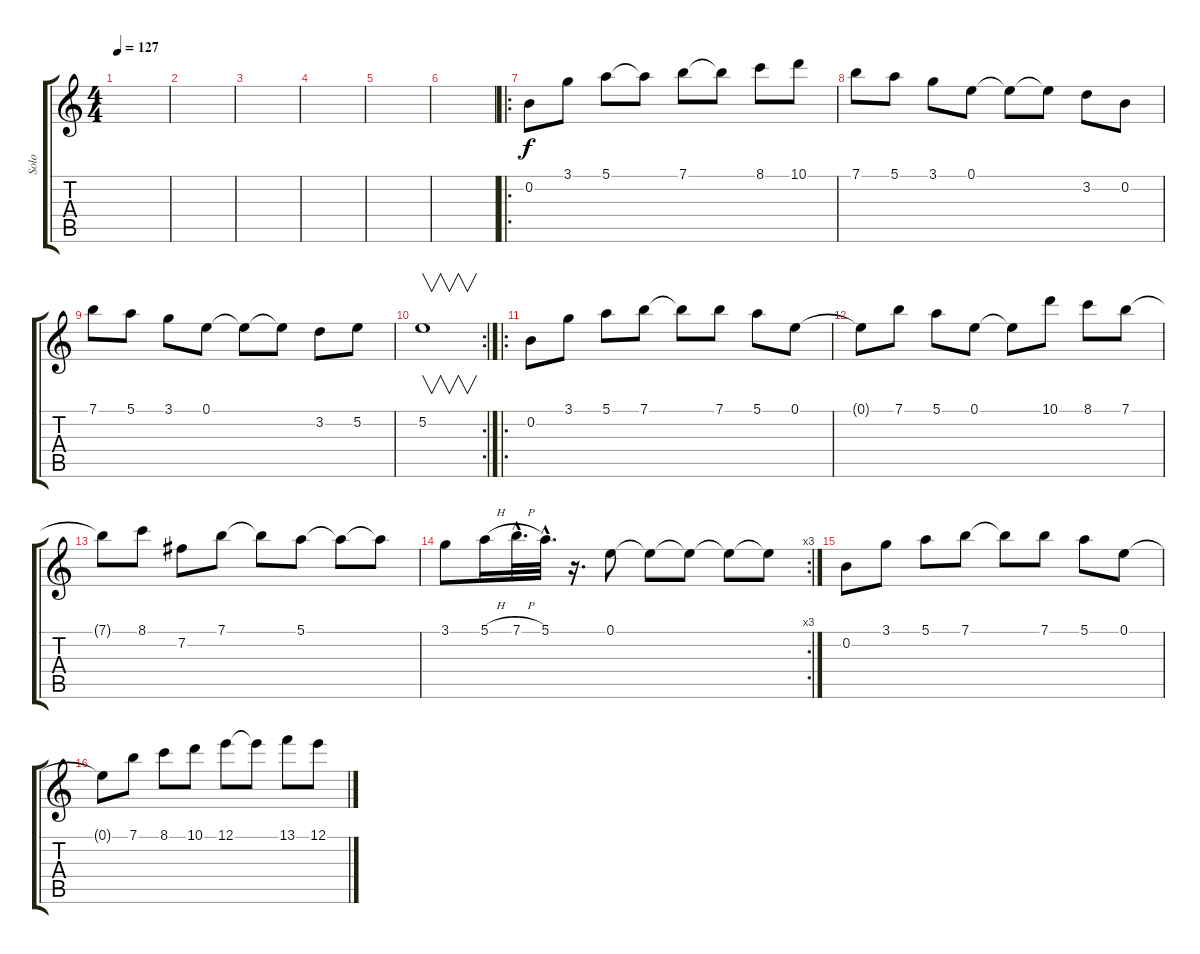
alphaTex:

\track ("Solo" "Solo") {instrument overdrivenguitar}
\staff {score tabs}
\tuning (E4 B3 G3 D3 A2 E2) {hide}
\ts (4 4)
\tempo 127
\clef g2
\ks c
|
|
|
|
|
|
\ro
0.2.8 3.1.8 5.1.8 5.1{t}.8 7.1.8 7.1{t}.8 8.1.8 10.1.8 |
7.1.8 5.1.8 3.1.8 0.1.8 0.1{t}.8 0.1{t}.8 3.2.8 0.2.8 |
7.1.8 5.1.8 3.1.8 0.1.8 0.1{t}.8 0.1{t}.8 3.2.8 5.2.8 |
\rc 2
5.2.1{v} |
\ro
0.2.8 3.1.8 5.1.8 7.1.8 7.1{t}.8 7.1.8 5.1.8 0.1.8 |
0.1{t}.8 7.1.8 5.1.8 0.1.8 0.1{t}.8 10.1.8 8.1.8 7.1.8 |
7.1{t}.8 8.1.8 7.2.8 7.1.8 7.1{t}.8 5.1.8 5.1{t}.8 5.1{t}.8 |
\rc 3
3.1.8 5.1{h}.16 7.1{h hac}.32{d} 5.1{hac}.32{d} r.16{d} 0.1.8 0.1{t}.8 0.1{t}.8 0.1{t}.8 0.1{t}.8 |
0.2.8 3.1.8 5.1.8 7.1.8 7.1{t}.8 7.1.8 5.1.8 0.1.8 |
0.1{t}.8 7.1.8 8.1.8 10.1.8 12.1.8 12.1{t}.8 13.1.8 12.1.8
